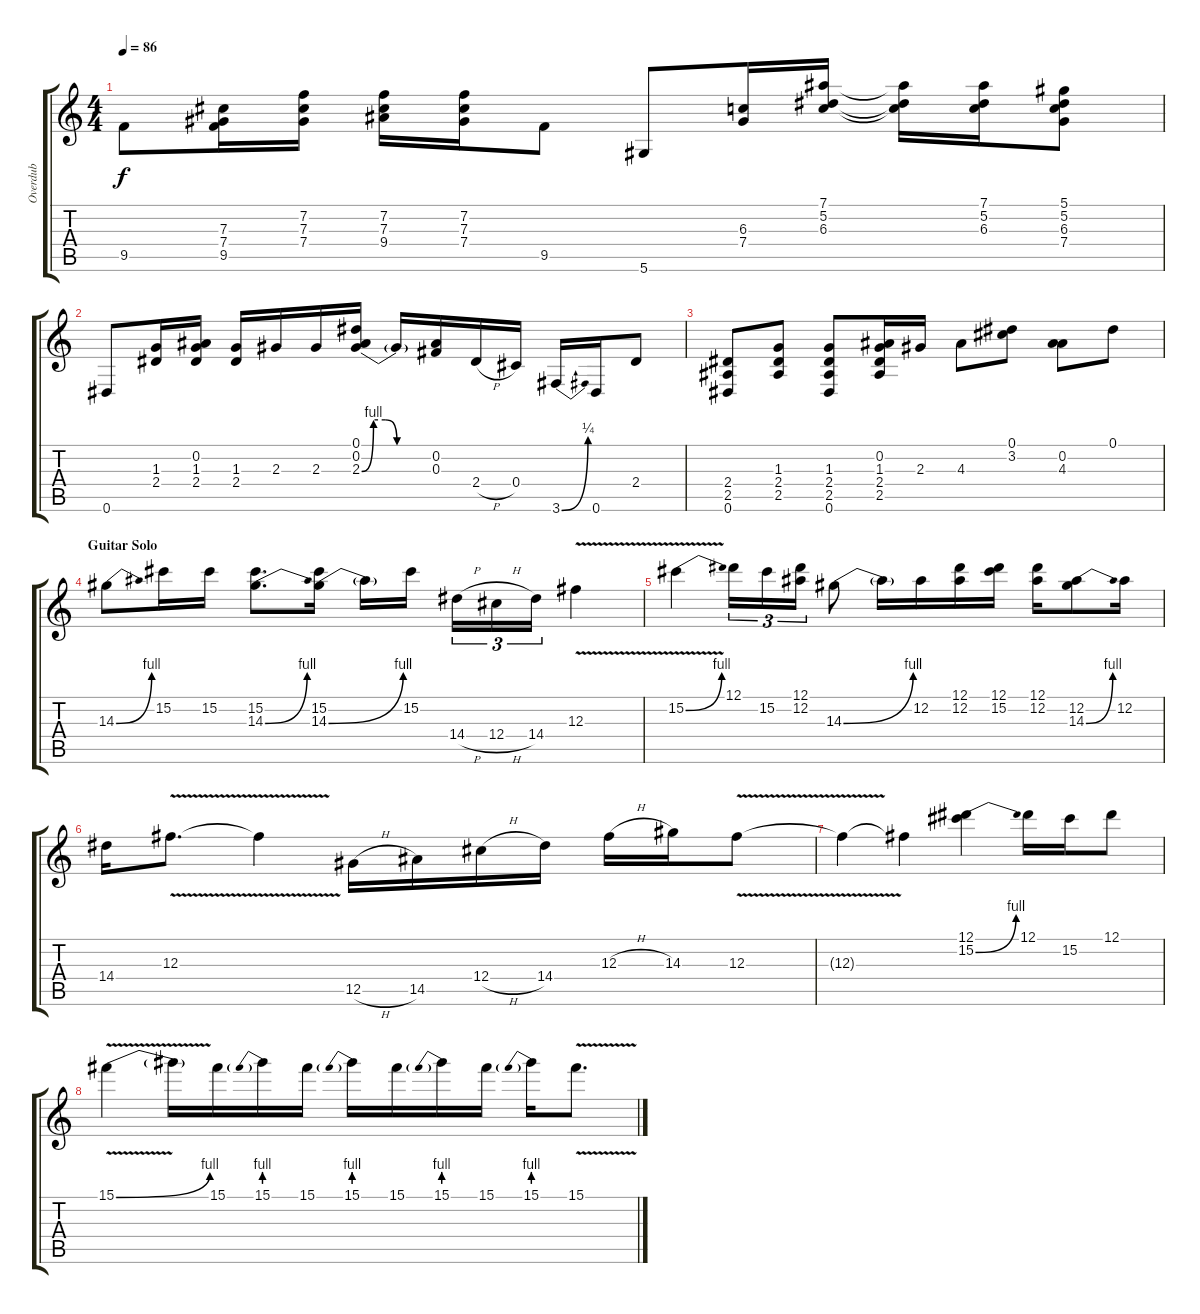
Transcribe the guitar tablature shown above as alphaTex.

\track ("Overdub" "Overdub") {instrument fretlessbass}
\staff {score tabs}
\tuning (Eb4 Bb3 Gb3 Db3 Ab2 Eb2) {hide}
\ts (4 4)
\tempo 86
\clef g2
\ks c
9.5.8{dy f} (7.3 7.4 9.5).16 (7.2 7.3 7.4).16 (7.2 7.3 9.4).16 (7.2 7.3 7.4).16 9.5.8 5.6.8 (6.3 7.4).16 (7.1 5.2 6.3).16 (7.1{t} 5.2{t} 6.3{t}).16 (7.1 5.2 6.3).16 (5.1 5.2 6.3 7.4).8 |
0.6.8 (1.3 2.4).16 (0.2 1.3 2.4).16 (1.3 2.4).16 2.3.16 2.3.16 (0.1 0.2 2.3{be (custom 0 0 10 4 20 4 30 0 60 0)}).16 2.3{t}.16 (0.2 0.3).16 2.4{h}.16 0.4.16 3.6{be (bend 0 0 60 1)}.16 0.6.16 2.4.8 |
(2.4 2.5 0.6).8 (1.3 2.4 2.5).8 (1.3 2.4 2.5 0.6).8 (0.2 1.3 2.4 2.5).16 2.3.16 4.3.8 (0.1 3.2).8 (0.2 4.3).8 0.1.8 |
\section ("" "Guitar Solo")
14.3{be (bend 0 0 60 4)}.8 15.2.16 15.2.16 (15.2 14.3{be (bend 0 0 60 4)}).8{d} (15.2 14.3{be (bend 0 0 60 4)}).16 14.3{t}.16 15.2.16 14.4{h}.16{tu (3 2)} 12.4{h}.16{tu (3 2)} 14.4.16{tu (3 2)} 12.3{v}.4 |
15.2{be (bend 0 0 60 4) v}.4 12.1.16{tu (3 2)} 15.2.16{tu (3 2)} (12.1 12.2).16{tu (3 2)} 14.3{be (bend 0 0 60 4)}.8 14.3{t}.16 12.2.16 (12.1 12.2).16 (12.1 15.2).16 (12.1 12.2).16 (12.2 14.3{be (bend 0 0 60 4)}).8 12.2.16 |
14.4.16 12.3{v}.8{d} 12.3{t}.4 12.5{h}.16 14.5.16 12.4{h}.16 14.4.16 12.3{h}.16 14.3.16 12.3{v}.8 |
12.3{t}.4 12.3{t}.4 (12.1 15.2{be (bend 0 0 60 4)}).4 12.1.16 15.2.16 12.1.8 |
15.1{be (bend 0 0 60 4) v}.4 15.1{t}.16 15.1.16 15.1{be (prebend 0 4 60 4)}.16 15.1.16 15.1{be (prebend 0 4 60 4)}.16 15.1.16 15.1{be (prebend 0 4 60 4)}.16 15.1.16 15.1{be (prebend 0 4 60 4)}.16 15.1{v}.8{d}
